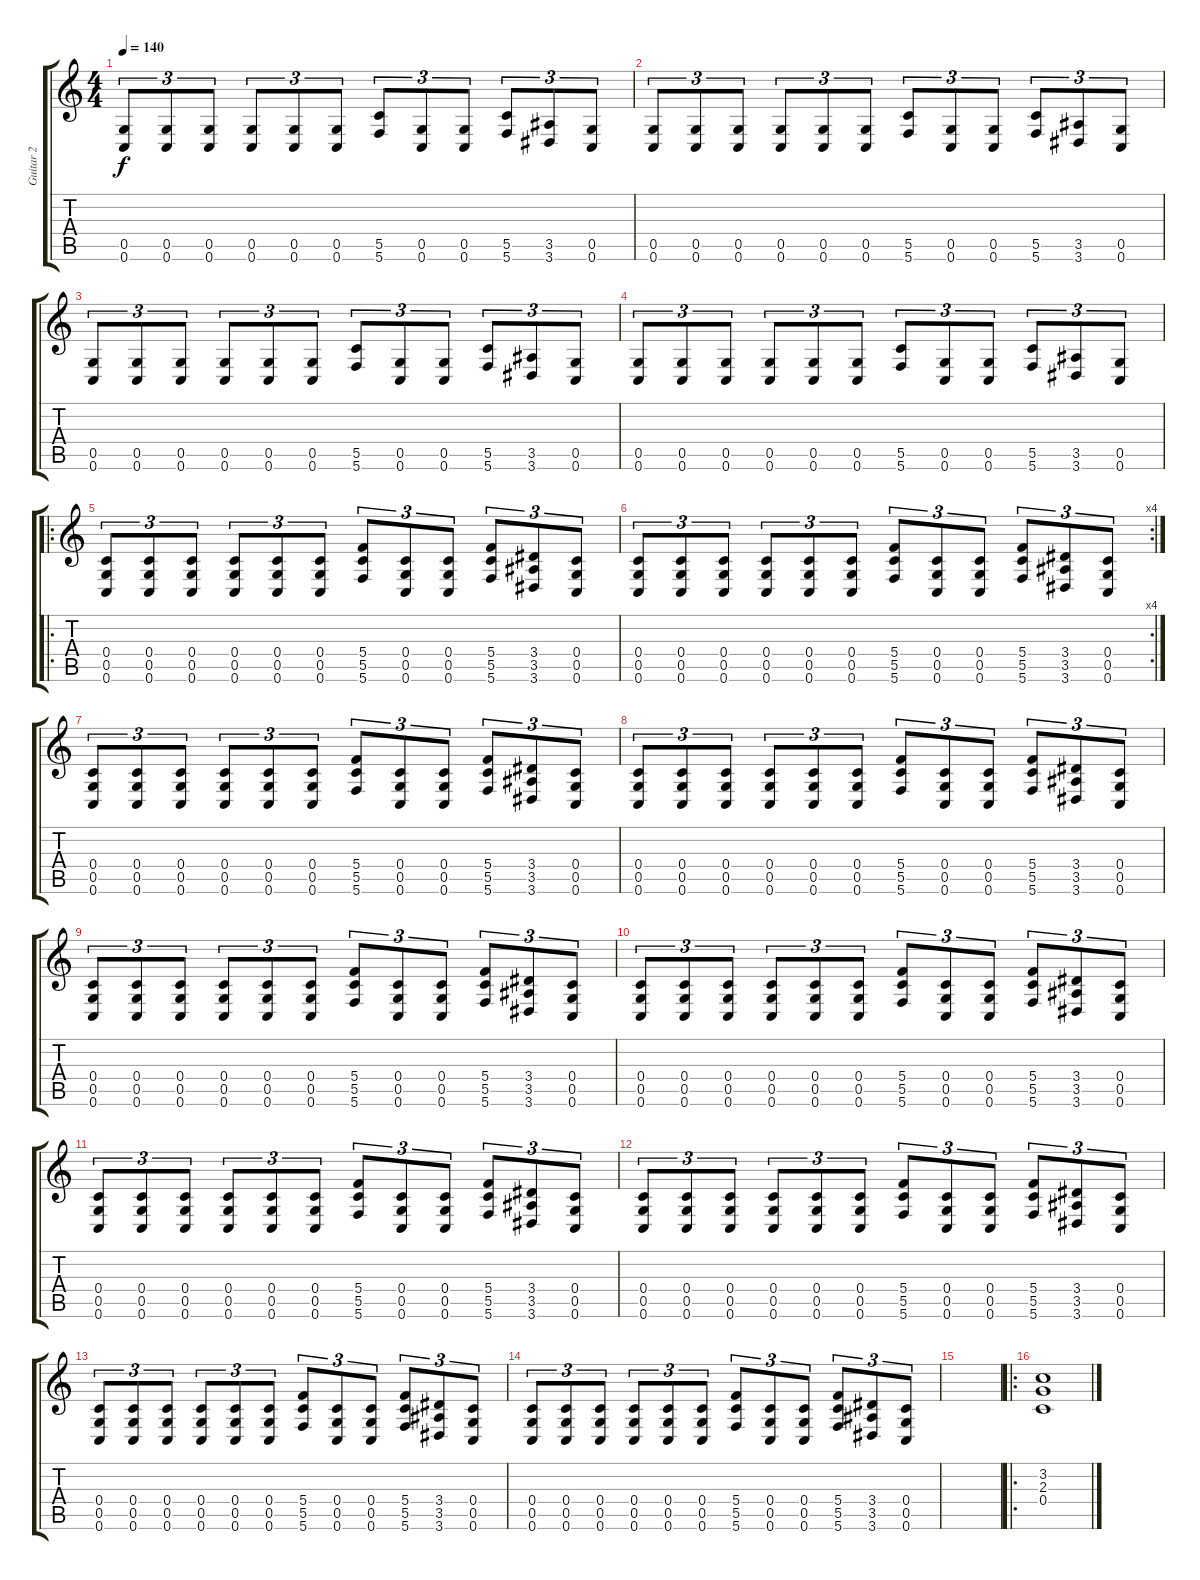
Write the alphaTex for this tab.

\track ("Guitar 2" "Guitar 2") {instrument distortionguitar}
\staff {score tabs}
\tuning (D4 A3 F3 C3 G2 C2) {hide}
\ts (4 4)
\tempo 140
\clef g2
\ks c
(0.5 0.6).8{tu (3 2) dy f} (0.5 0.6).8{tu (3 2)} (0.5 0.6).8{tu (3 2)} (0.5 0.6).8{tu (3 2)} (0.5 0.6).8{tu (3 2)} (0.5 0.6).8{tu (3 2)} (5.5 5.6).8{tu (3 2)} (0.5 0.6).8{tu (3 2)} (0.5 0.6).8{tu (3 2)} (5.5 5.6).8{tu (3 2)} (3.5 3.6).8{tu (3 2)} (0.5 0.6).8{tu (3 2)} |
(0.5 0.6).8{tu (3 2)} (0.5 0.6).8{tu (3 2)} (0.5 0.6).8{tu (3 2)} (0.5 0.6).8{tu (3 2)} (0.5 0.6).8{tu (3 2)} (0.5 0.6).8{tu (3 2)} (5.5 5.6).8{tu (3 2)} (0.5 0.6).8{tu (3 2)} (0.5 0.6).8{tu (3 2)} (5.5 5.6).8{tu (3 2)} (3.5 3.6).8{tu (3 2)} (0.5 0.6).8{tu (3 2)} |
(0.5 0.6).8{tu (3 2)} (0.5 0.6).8{tu (3 2)} (0.5 0.6).8{tu (3 2)} (0.5 0.6).8{tu (3 2)} (0.5 0.6).8{tu (3 2)} (0.5 0.6).8{tu (3 2)} (5.5 5.6).8{tu (3 2)} (0.5 0.6).8{tu (3 2)} (0.5 0.6).8{tu (3 2)} (5.5 5.6).8{tu (3 2)} (3.5 3.6).8{tu (3 2)} (0.5 0.6).8{tu (3 2)} |
(0.5 0.6).8{tu (3 2)} (0.5 0.6).8{tu (3 2)} (0.5 0.6).8{tu (3 2)} (0.5 0.6).8{tu (3 2)} (0.5 0.6).8{tu (3 2)} (0.5 0.6).8{tu (3 2)} (5.5 5.6).8{tu (3 2)} (0.5 0.6).8{tu (3 2)} (0.5 0.6).8{tu (3 2)} (5.5 5.6).8{tu (3 2)} (3.5 3.6).8{tu (3 2)} (0.5 0.6).8{tu (3 2)} |
\ro
(0.4 0.5 0.6).8{tu (3 2)} (0.4 0.5 0.6).8{tu (3 2)} (0.4 0.5 0.6).8{tu (3 2)} (0.4 0.5 0.6).8{tu (3 2)} (0.4 0.5 0.6).8{tu (3 2)} (0.4 0.5 0.6).8{tu (3 2)} (5.4 5.5 5.6).8{tu (3 2)} (0.4 0.5 0.6).8{tu (3 2)} (0.4 0.5 0.6).8{tu (3 2)} (5.4 5.5 5.6).8{tu (3 2)} (3.4 3.5 3.6).8{tu (3 2)} (0.4 0.5 0.6).8{tu (3 2)} |
\rc 4
(0.4 0.5 0.6).8{tu (3 2)} (0.4 0.5 0.6).8{tu (3 2)} (0.4 0.5 0.6).8{tu (3 2)} (0.4 0.5 0.6).8{tu (3 2)} (0.4 0.5 0.6).8{tu (3 2)} (0.4 0.5 0.6).8{tu (3 2)} (5.4 5.5 5.6).8{tu (3 2)} (0.4 0.5 0.6).8{tu (3 2)} (0.4 0.5 0.6).8{tu (3 2)} (5.4 5.5 5.6).8{tu (3 2)} (3.4 3.5 3.6).8{tu (3 2)} (0.4 0.5 0.6).8{tu (3 2)} |
(0.4 0.5 0.6).8{tu (3 2)} (0.4 0.5 0.6).8{tu (3 2)} (0.4 0.5 0.6).8{tu (3 2)} (0.4 0.5 0.6).8{tu (3 2)} (0.4 0.5 0.6).8{tu (3 2)} (0.4 0.5 0.6).8{tu (3 2)} (5.4 5.5 5.6).8{tu (3 2)} (0.4 0.5 0.6).8{tu (3 2)} (0.4 0.5 0.6).8{tu (3 2)} (5.4 5.5 5.6).8{tu (3 2)} (3.4 3.5 3.6).8{tu (3 2)} (0.4 0.5 0.6).8{tu (3 2)} |
(0.4 0.5 0.6).8{tu (3 2)} (0.4 0.5 0.6).8{tu (3 2)} (0.4 0.5 0.6).8{tu (3 2)} (0.4 0.5 0.6).8{tu (3 2)} (0.4 0.5 0.6).8{tu (3 2)} (0.4 0.5 0.6).8{tu (3 2)} (5.4 5.5 5.6).8{tu (3 2)} (0.4 0.5 0.6).8{tu (3 2)} (0.4 0.5 0.6).8{tu (3 2)} (5.4 5.5 5.6).8{tu (3 2)} (3.4 3.5 3.6).8{tu (3 2)} (0.4 0.5 0.6).8{tu (3 2)} |
(0.4 0.5 0.6).8{tu (3 2)} (0.4 0.5 0.6).8{tu (3 2)} (0.4 0.5 0.6).8{tu (3 2)} (0.4 0.5 0.6).8{tu (3 2)} (0.4 0.5 0.6).8{tu (3 2)} (0.4 0.5 0.6).8{tu (3 2)} (5.4 5.5 5.6).8{tu (3 2)} (0.4 0.5 0.6).8{tu (3 2)} (0.4 0.5 0.6).8{tu (3 2)} (5.4 5.5 5.6).8{tu (3 2)} (3.4 3.5 3.6).8{tu (3 2)} (0.4 0.5 0.6).8{tu (3 2)} |
(0.4 0.5 0.6).8{tu (3 2)} (0.4 0.5 0.6).8{tu (3 2)} (0.4 0.5 0.6).8{tu (3 2)} (0.4 0.5 0.6).8{tu (3 2)} (0.4 0.5 0.6).8{tu (3 2)} (0.4 0.5 0.6).8{tu (3 2)} (5.4 5.5 5.6).8{tu (3 2)} (0.4 0.5 0.6).8{tu (3 2)} (0.4 0.5 0.6).8{tu (3 2)} (5.4 5.5 5.6).8{tu (3 2)} (3.4 3.5 3.6).8{tu (3 2)} (0.4 0.5 0.6).8{tu (3 2)} |
(0.4 0.5 0.6).8{tu (3 2)} (0.4 0.5 0.6).8{tu (3 2)} (0.4 0.5 0.6).8{tu (3 2)} (0.4 0.5 0.6).8{tu (3 2)} (0.4 0.5 0.6).8{tu (3 2)} (0.4 0.5 0.6).8{tu (3 2)} (5.4 5.5 5.6).8{tu (3 2)} (0.4 0.5 0.6).8{tu (3 2)} (0.4 0.5 0.6).8{tu (3 2)} (5.4 5.5 5.6).8{tu (3 2)} (3.4 3.5 3.6).8{tu (3 2)} (0.4 0.5 0.6).8{tu (3 2)} |
(0.4 0.5 0.6).8{tu (3 2)} (0.4 0.5 0.6).8{tu (3 2)} (0.4 0.5 0.6).8{tu (3 2)} (0.4 0.5 0.6).8{tu (3 2)} (0.4 0.5 0.6).8{tu (3 2)} (0.4 0.5 0.6).8{tu (3 2)} (5.4 5.5 5.6).8{tu (3 2)} (0.4 0.5 0.6).8{tu (3 2)} (0.4 0.5 0.6).8{tu (3 2)} (5.4 5.5 5.6).8{tu (3 2)} (3.4 3.5 3.6).8{tu (3 2)} (0.4 0.5 0.6).8{tu (3 2)} |
(0.4 0.5 0.6).8{tu (3 2)} (0.4 0.5 0.6).8{tu (3 2)} (0.4 0.5 0.6).8{tu (3 2)} (0.4 0.5 0.6).8{tu (3 2)} (0.4 0.5 0.6).8{tu (3 2)} (0.4 0.5 0.6).8{tu (3 2)} (5.4 5.5 5.6).8{tu (3 2)} (0.4 0.5 0.6).8{tu (3 2)} (0.4 0.5 0.6).8{tu (3 2)} (5.4 5.5 5.6).8{tu (3 2)} (3.4 3.5 3.6).8{tu (3 2)} (0.4 0.5 0.6).8{tu (3 2)} |
(0.4 0.5 0.6).8{tu (3 2)} (0.4 0.5 0.6).8{tu (3 2)} (0.4 0.5 0.6).8{tu (3 2)} (0.4 0.5 0.6).8{tu (3 2)} (0.4 0.5 0.6).8{tu (3 2)} (0.4 0.5 0.6).8{tu (3 2)} (5.4 5.5 5.6).8{tu (3 2)} (0.4 0.5 0.6).8{tu (3 2)} (0.4 0.5 0.6).8{tu (3 2)} (5.4 5.5 5.6).8{tu (3 2)} (3.4 3.5 3.6).8{tu (3 2)} (0.4 0.5 0.6).8{tu (3 2)} |
|
\ro
(3.2 2.3 0.4).1
